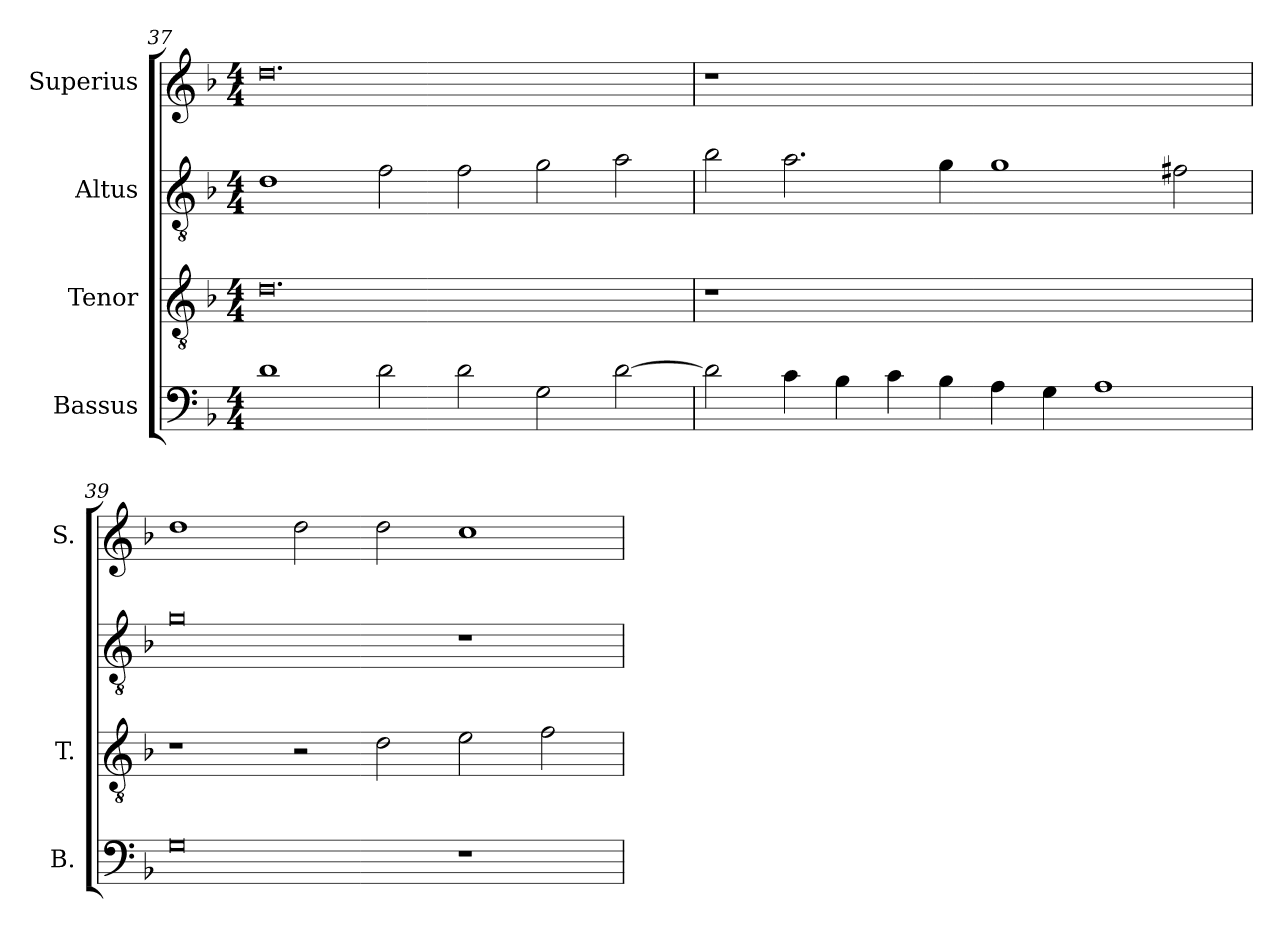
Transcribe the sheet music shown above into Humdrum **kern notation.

**kern	**kern	**kern	**kern
*part4	*part3	*part2	*part1
*staff4	*staff3	*staff2	*staff1
*I"Bassus	*I"Tenor	*I"Altus	*I"Superius
*I'B.	*I'T.	*	*I'S.
*clefF4	*clefGv2	*clefGv2	*clefG2
*	*ITrd7c12	*ITrd7c12	*
*k[b-]	*k[b-]	*k[b-]	*k[b-]
*F:	*F:	*F:	*F:
*M4/4	*M4/4	*M4/4	*M4/4
=37	=37	=37	=37
1di	0.Di	1Di	0.ddi
2di\	.	2Fi\	.
2di\	.	2Fi\	.
2Gi\	.	2Gi\	.
[>2di\	.	2Ai\	.
=38	=38	=38	=38
!	!LO:N:vis=1	!	!LO:N:vis=1
2di\]	1r	2B-i\	1r
4ci\	.	2.Ai\	.
4B-i\	.	.	.
4ci\	0ryy	.	0ryy
4B-i\	.	4Gi\	.
4Ai\	.	1Gi	.
4Gi\	.	.	.
1Ai	.	.	.
.	.	2F#Xi\	.
!!LO:LB:g=z
=39	=39	=39	=39
0Gi	1r	0Gi	1ddi
.	2r	.	2ddi\
.	2Di\	.	2ddi\
1r	2Ei\	1r	1cci
.	2Fi\	.	.
=	=	=	=
*-	*-	*-	*-
